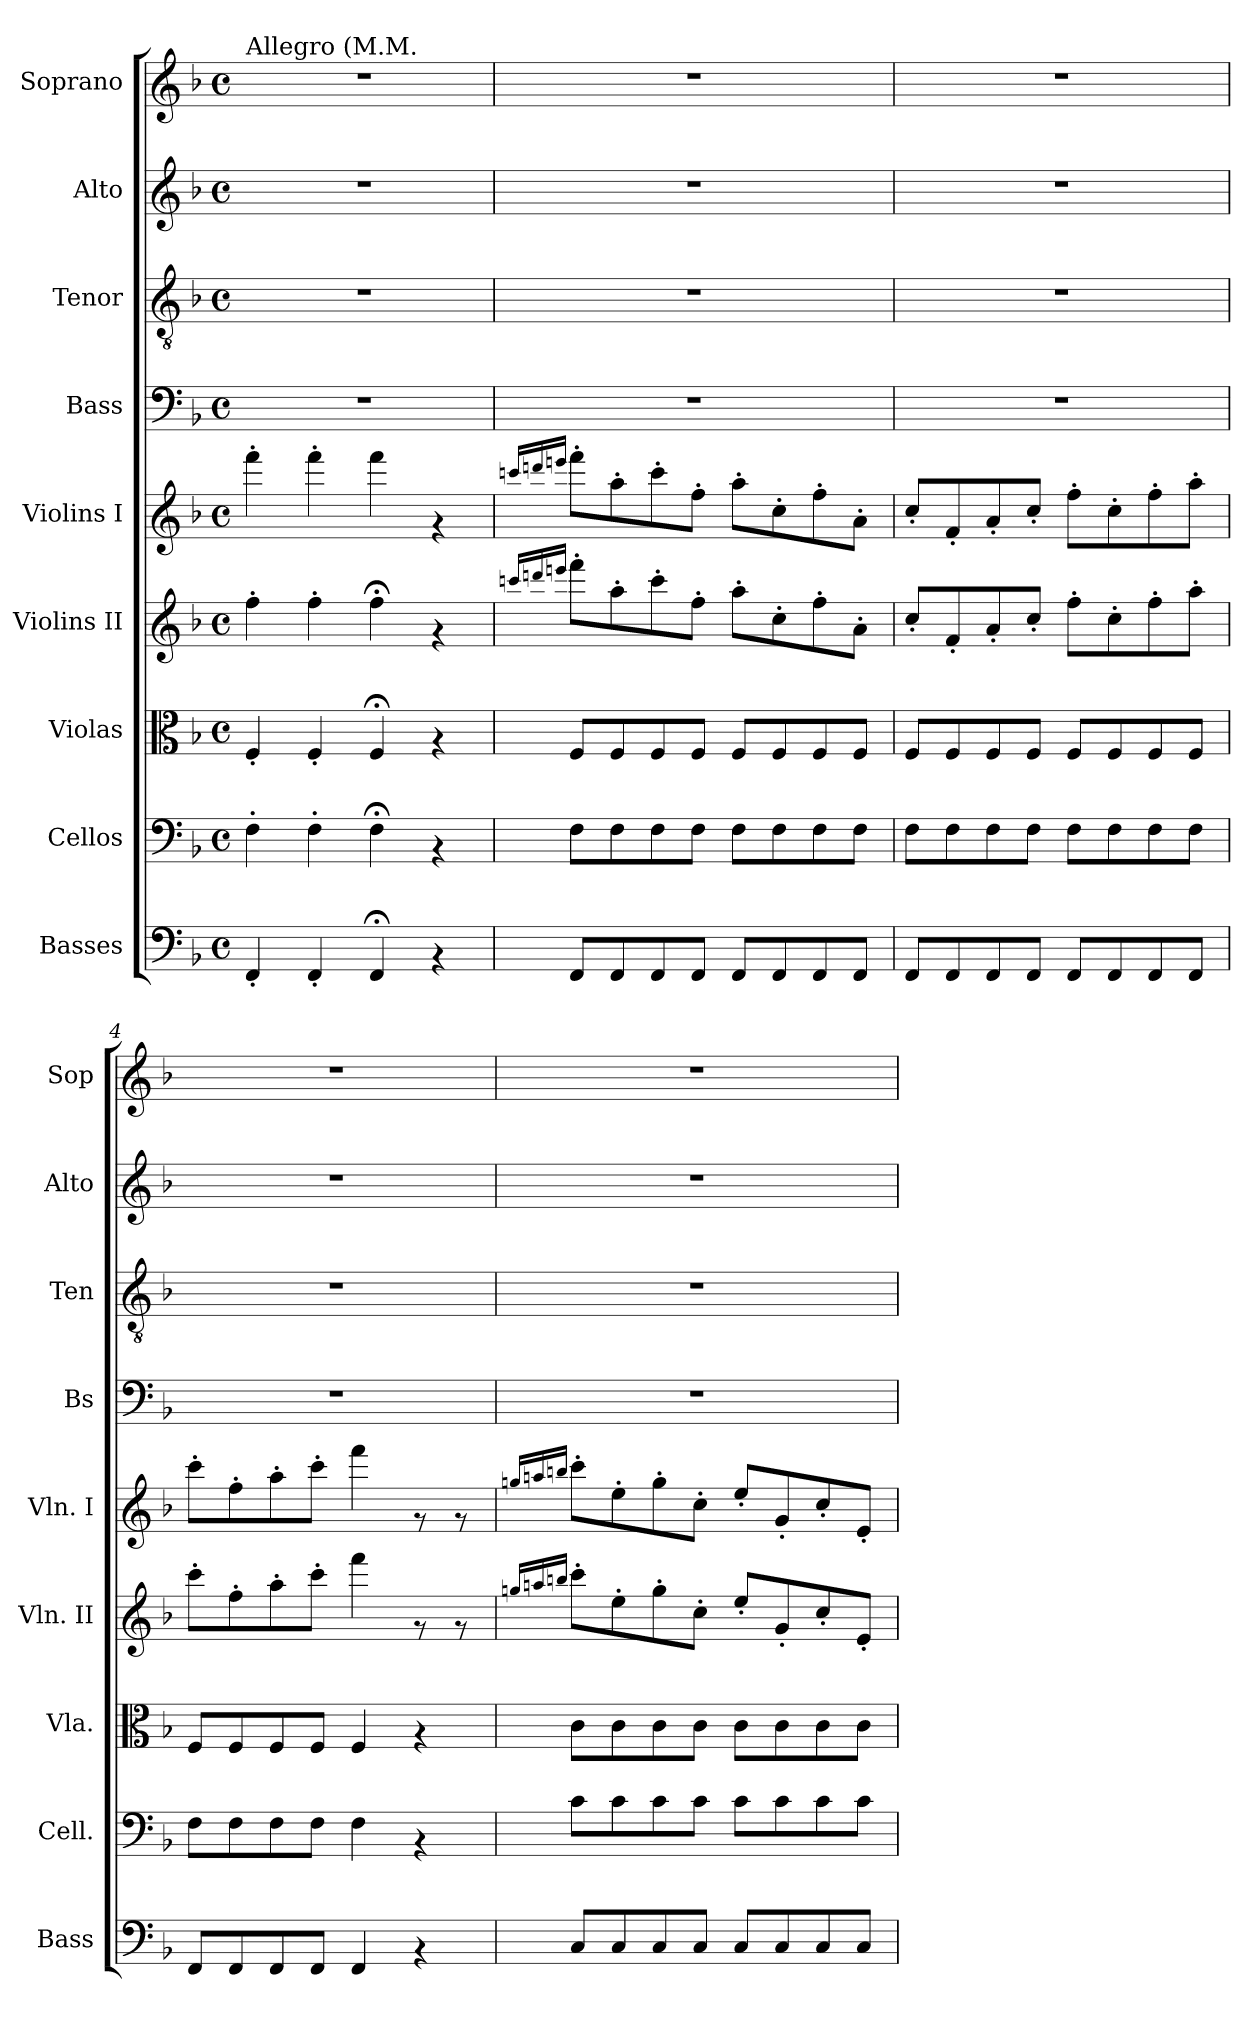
**kern	**kern	**kern	**kern	**kern	**kern	**kern	**kern	**kern
*part9	*part8	*part7	*part6	*part5	*part4	*part3	*part2	*part1
*staff9	*staff8	*staff7	*staff6	*staff5	*staff4	*staff3	*staff2	*staff1
*I"Basses	*I"Cellos	*I"Violas	*I"Violins II	*I"Violins I	*I"Bass	*I"Tenor	*I"Alto	*I"Soprano
*I'Bass	*I'Cell.	*I'Vla.	*I'Vln. II	*I'Vln. I	*I'Bs	*I'Ten	*I'Alto	*I'Sop
*clefF4	*clefF4	*clefC3	*clefG2	*clefG2	*clefF4	*clefGv2	*clefG2	*clefG2
*ITrd7c12	*	*	*	*	*	*	*	*
*k[b-]	*k[b-]	*k[b-]	*k[b-]	*k[b-]	*k[b-]	*k[b-]	*k[b-]	*k[b-]
*F:	*F:	*F:	*F:	*F:	*F:	*F:	*F:	*F:
*M4/4	*M4/4	*M4/4	*M4/4	*M4/4	*M4/4	*M4/4	*M4/4	*M4/4
*met(c)	*met(c)	*met(c)	*met(c)	*met(c)	*met(c)	*met(c)	*met(c)	*met(c)
=1	=1	=1	=1	=1	=1	=1	=1	=1
!	!	!	!	!	!	!	!	!LO:TX:a:t=Allegro (M.M.
4FFF'</	4F'>\	4F'</	4ff'>\	4fff'>\	1r	1r	1r	1r
4FFF'</	4F'>\	4F'</	4ff'>\	4fff'>\	.	.	.	.
4FFF;/	4F;<\	4F;/	4ff;<\	4fff\	.	.	.	.
4rAA	4rAA	4rG	4rf	4rf	.	.	.	.
=2	=2	=2	=2	=2	=2	=2	=2	=2
.	.	.	16qcccn/LL	16qcccn/LL	.	.	.	.
.	.	.	16qdddn/	16qdddn/	.	.	.	.
.	.	.	16qeeen/JJ	16qeeen/JJ	.	.	.	.
8FFF/L	8F\L	8F/L	8fff'>\L	8fff'>\L	1r	1r	1r	1r
8FFF/	8F\	8F/	8aa'>\	8aa'>\	.	.	.	.
8FFF/	8F\	8F/	8ccc'>\	8ccc'>\	.	.	.	.
8FFF/J	8F\J	8F/J	8ff'>\J	8ff'>\J	.	.	.	.
8FFF/L	8F\L	8F/L	8aa'>\L	8aa'>\L	.	.	.	.
8FFF/	8F\	8F/	8cc'>\	8cc'>\	.	.	.	.
8FFF/	8F\	8F/	8ff'>\	8ff'>\	.	.	.	.
8FFF/J	8F\J	8F/J	8a'>\J	8a'>\J	.	.	.	.
=3	=3	=3	=3	=3	=3	=3	=3	=3
8FFF/L	8F\L	8F/L	8cc'</L	8cc'</L	1r	1r	1r	1r
8FFF/	8F\	8F/	8f'</	8f'</	.	.	.	.
8FFF/	8F\	8F/	8a'</	8a'</	.	.	.	.
8FFF/J	8F\J	8F/J	8cc'</J	8cc'</J	.	.	.	.
8FFF/L	8F\L	8F/L	8ff'>\L	8ff'>\L	.	.	.	.
8FFF/	8F\	8F/	8cc'>\	8cc'>\	.	.	.	.
8FFF/	8F\	8F/	8ff'>\	8ff'>\	.	.	.	.
8FFF/J	8F\J	8F/J	8aa'>\J	8aa'>\J	.	.	.	.
=4	=4	=4	=4	=4	=4	=4	=4	=4
8FFF/L	8F\L	8F/L	8ccc'>\L	8ccc'>\L	1r	1r	1r	1r
8FFF/	8F\	8F/	8ff'>\	8ff'>\	.	.	.	.
8FFF/	8F\	8F/	8aa'>\	8aa'>\	.	.	.	.
8FFF/J	8F\J	8F/J	8ccc'>\J	8ccc'>\J	.	.	.	.
4FFF/	4F\	4F/	4fff\	4fff\	.	.	.	.
4rAA	4rAA	4rG	8rf	8rf	.	.	.	.
.	.	.	8rf	8rf	.	.	.	.
!!LO:PB:g=z
=5	=5	=5	=5	=5	=5	=5	=5	=5
.	.	.	16qggn/LL	16qggn/LL	.	.	.	.
.	.	.	16qaan/	16qaan/	.	.	.	.
.	.	.	16qbbn/JJ	16qbbn/JJ	.	.	.	.
8CC/L	8c\L	8c\L	8ccc'>\L	8ccc'>\L	1r	1r	1r	1r
8CC/	8c\	8c\	8ee'>\	8ee'>\	.	.	.	.
8CC/	8c\	8c\	8gg'>\	8gg'>\	.	.	.	.
8CC/J	8c\J	8c\J	8cc'>\J	8cc'>\J	.	.	.	.
8CC/L	8c\L	8c\L	8ee'</L	8ee'</L	.	.	.	.
8CC/	8c\	8c\	8g'</	8g'</	.	.	.	.
8CC/	8c\	8c\	8cc'</	8cc'</	.	.	.	.
8CC/J	8c\J	8c\J	8e'</J	8e'</J	.	.	.	.
=	=	=	=	=	=	=	=	=
*-	*-	*-	*-	*-	*-	*-	*-	*-
